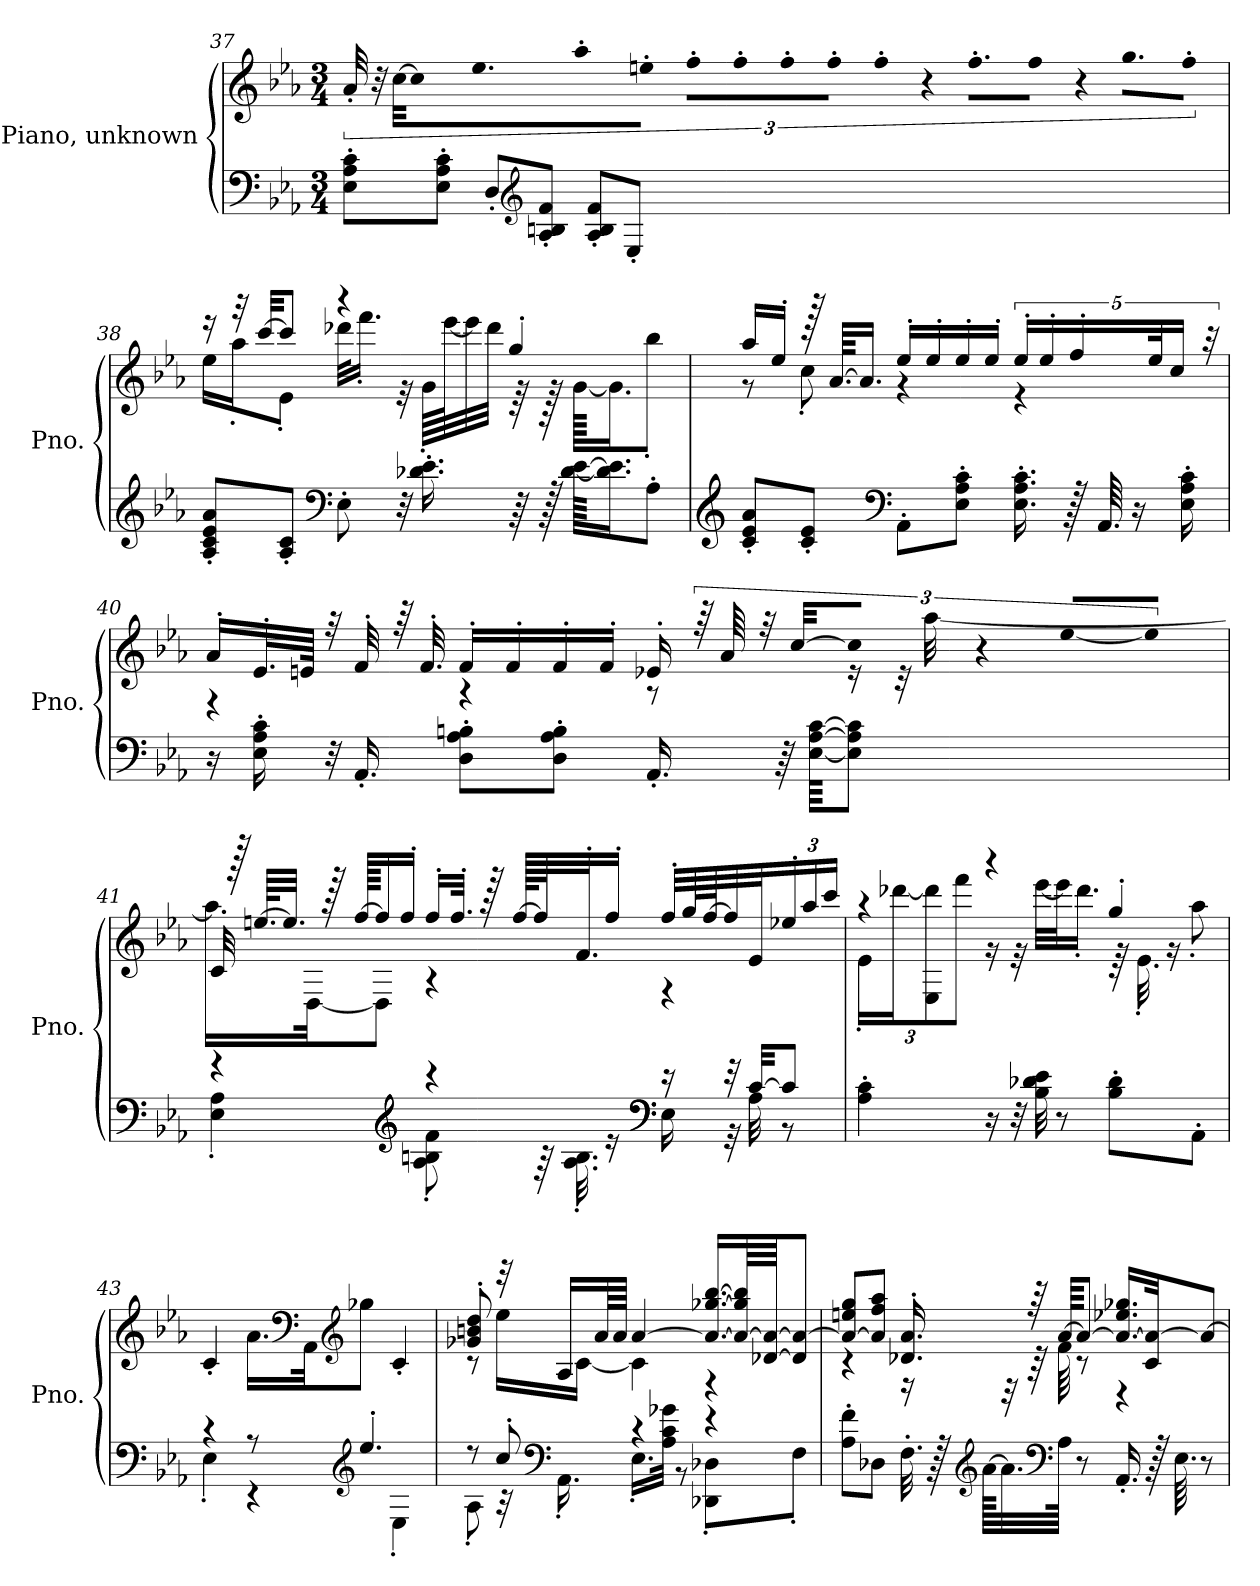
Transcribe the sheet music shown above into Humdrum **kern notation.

**kern	**kern
*part1	*part1
*staff2	*staff1
*I"Piano, unknown	*
*I'Pno.	*
!!LO:LB:g=z
*clefF4	*clefG2
*k[b-e-a-]	*k[b-e-a-]
*M3/4	*M3/4
=37	=37
8E-\' 8A-\' 8c\'L	48a-'/
.	48r
.	[48cc\LLL
.	64cc\K]
.	32.ee-\J
8E-\' 8A-\' 8c\'J	16aa-'\
.	16een'\JJ
8D'/L	16ff'\LL
.	16ff'\
*clefG2	*
8A-/' 8Bn/' 8f/'J	16ff'\
.	16ff'\JJ
8A-/' 8B/' 8f/'L	16ff'\
.	64r
.	32.ff'\LLL
8E-'/J	32ff\JJJ
.	128r
.	64.gg\KKLL
.	16ff'\JJ
!!LO:LB:g=z
=38	=38
*	*^
8A-/' 8c/' 8e-/' 8a-/'L	16r	16ee-\LL
.	32r	16aa-'\J
.	[32ccc/KKL	.
8A-/' 8c/'J	8ccc/J]	8e-'\J
*clefF4	*	*
8E-'\	4r	32ddd-X\KLL
.	.	16.fff'\JJ
32r	.	32r
16.d-X\' 16.e-\'	.	64g'\LLLL
.	.	[64eee-\J
.	.	32eee-\]
.	.	32ddd-\JJJ
64r	4gg'/	64r
128r	.	128r
[128d-\ [128e-\KKKLL	.	[128g\KKKLL
16.d-\] 16.e-\]J	.	16.g\J]
8A-'\J	.	8bb-'\J
=39	=39	=39
*clefG2	*	*
8c/' 8e-/' 8a-/'L	16aa-/LL	8r
.	16ee-'/JJ	.
8c/' 8e-/'J	128r	8cc'\
.	[64.a-/KKLL	.
.	16.a-/JJ]	.
*clefF4	*	*
8AA-'\L	16ee-'/LL	4r
.	16ee-'/	.
8E-\' 8A-\' 8c\'J	16ee-'/	.
.	16ee-'/JJ	.
16.E-\' 16.A-\' 16.c\'	20ee-'/LL	4r
.	20ee-'/	.
128r	.	.
.	20ff'/	.
64.AA-/	.	.
16r	.	.
.	40ee-/K	.
.	20cc/JJ	.
16E-\' 16A-\' 16c\'	.	.
.	40r	.
!!LO:PB:g=z	!!
=40	=40	=40
16r	16a-'/LL	4r
16E-\' 16A-\' 16c\'	32.e-'/L	.
.	64en/JJJk	.
32r	32r	.
16.AA-'/	32f'/	.
.	64r	.
.	32.f'/	.
8D\' 8A-\' 8Bn\'L	16f'/LL	4r
.	16f'/	.
8D\' 8A-\' 8B\'J	16f'/	.
.	16f'/JJ	.
16.AA-'/	16e-X'/	8r
.	96r	.
.	96a-/	.
.	48r	.
64r	.	.
.	[48cc/LLL	.
[64E-\ [64A-\ [64c\KKKL	.	.
8E-\] 8A-\] 8c\]J	32cc/JJJ]	16r
.	64r	.
.	[64ee-/KKLL	.
.	16ee-/JJ]	32r
.	.	[32aa-\
!!LO:LB:g=z	!!
=41	=41	=41
*^	*	*
4r	4E-\' 4A-\'	32c/	16.aa-\LL]
.	.	128r	.
.	.	[64.een/KLLL	.
.	.	32.ee/JJJ]	.
.	.	.	[32D\JK
.	.	128r	.
.	.	[128ff/KKKLL	.
.	.	16ff/]	8D\J]
.	.	16ff'/JJ	.
*clefG2	*	*	*
4r	8A-\' 8Bn\' 8f\'	16ff'/LL	4r
.	.	32.ff'/JJk	.
.	.	128r	.
.	.	[128ff/KLLLL	.
.	64r	64ff/J]	.
.	32.A-\' 32.B\'	32.f'/J	.
.	16r	16ff'/JJ	.
*clefF4	*	*	*
16r	16E-\	32ff'/LLL	4r
.	.	64gg/L	.
.	.	[64ff/J	.
32r	32r	32ff/]	.
[32c/KKL	32A-\	32e-/J	.
*	*	*Xbrackettup	*
8c/J]	8r	24ee-X'/	.
.	.	24aa-/	.
.	.	24ccc/JJ	.
*v	*v	*	*
!!LO:LB:g=z	!!
=42	=42	=42
4A-\' 4c\'	4r	24e-'\LL
.	.	[24ddd-X\J
.	.	12E-\ 12ddd-\]
.	.	12fff\J
16r	4r	16r
32r	.	32r
32B-\ 32d-X\ 32e-\	.	[32eee-\LLL
8r	.	32eee-\J]
.	.	16.ddd-'\JJ
8B-\' 8d-\'L	4gg'/	64r
.	.	32.e-'\
.	.	16r
8AA-'\J	.	8aa-'\
*	*v	*v
=43	=43
*^	*
4r	4E-'\	4c'/
8r	4r	16.a-\LL
*	*	*clefF4
.	.	32AA-\JK
*clefG2	*	*clefG2
4.ee-'/	.	8gg-X\J
.	4E-'\	4c'/
!!LO:LB:g=z
=44	=44	=44
*	*	*^
8r	8A-'\	8g-X/' 8bn/' 8dd/'	8r
8cc'/	32r	32r	16ee-\LL
*clefF4	*	*	*
.	16.AA-'\	16A-/LL	.
.	.	.	[16c\JJ
.	.	64a-/LL	.
.	.	64a-/JJJJ	.
4r	16.E-'\LL	[4a-/	4c\]
.	32A-\ 32c\ 32g-X\JJk	.	.
.	8r	.	.
4r	8DD-X\' 8D-X\'L	16.a-/_ [16.gg-X/ [16.bb-/LL	4r
.	.	64a-/_ 64gg-/] 64bb-/]LL	.
.	.	[64d-X/ 64a-/_JJJ	.
.	8F'\J	8d-/] 8a-/_J	.
*v	*v	*	*
=45	=45	=45
8A-\' 8f\'L	8a-/_ 8een/ 8gg/L	4r
8D-X\J	8a-/] 8ff/ 8aa-/J	.
32.F'\	16.d-X/' 16.a-/'	16r
128r	.	.
*clefG2	*	*
[128a-\KKLLL	.	.
32.a-\]	.	32r
.	64r	64r
*clefF4	*	*
64A-\JJJk	[64a-/KKKL	64f\
8r	8a-/J_	8r
16.AA-'/	16.a-/_ 16.ee-X/ 16.gg-X/LL	4r
128r	32c/ 32a-/_JK	.
64.E-\	.	.
8r	8a-/J_	.
*	*v	*v
=	=
*-	*-
